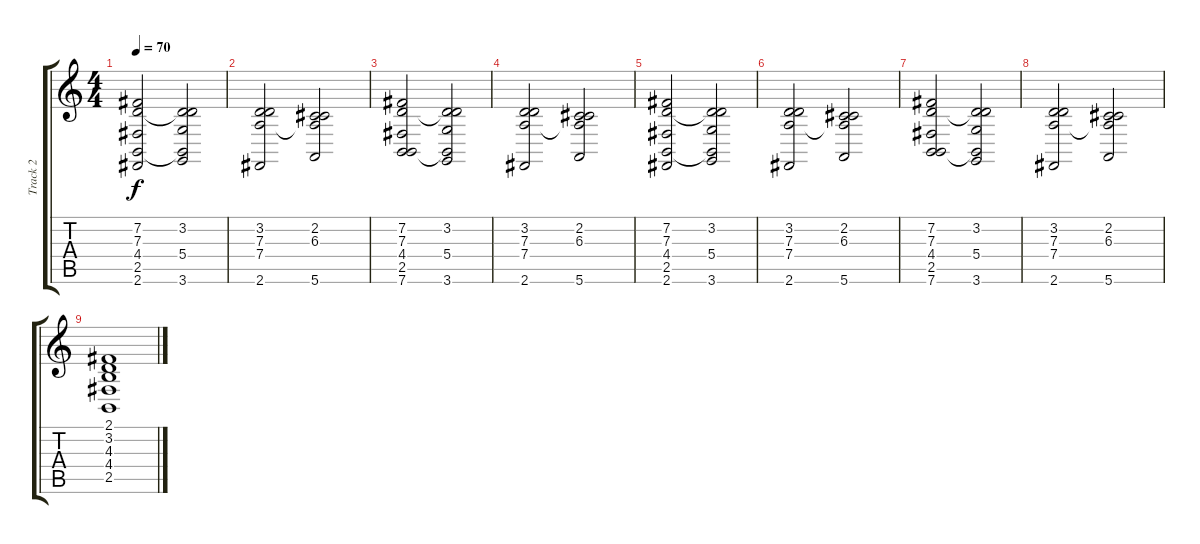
\track ("Track 2" "Track 2") {instrument stringensemble1}
\staff {score tabs}
\tuning (E4 B3 G3 D3 A2 E2) {hide}
\ts (4 4)
\tempo 70
\clef g2
\ks c
(7.2 7.3 4.4 2.5 2.6).2{dy f} (3.2 7.3{t} 5.4 2.5{t} 3.6).2 |
(3.2 7.3 7.4 2.6).2 (2.2 6.3 7.4{t} 5.6).2 |
(7.2 7.3 4.4 2.5 7.6).2 (3.2 7.3{t} 5.4 2.5{t} 3.6).2 |
(3.2 7.3 7.4 2.6).2 (2.2 6.3 7.4{t} 5.6).2 |
(7.2 7.3 4.4 2.5 2.6).2 (3.2 7.3{t} 5.4 2.5{t} 3.6).2 |
(3.2 7.3 7.4 2.6).2 (2.2 6.3 7.4{t} 5.6).2 |
(7.2 7.3 4.4 2.5 7.6).2 (3.2 7.3{t} 5.4 2.5{t} 3.6).2 |
(3.2 7.3 7.4 2.6).2 (2.2 6.3 7.4{t} 5.6).2 |
(2.1 3.2 4.3 4.4 2.5).1
